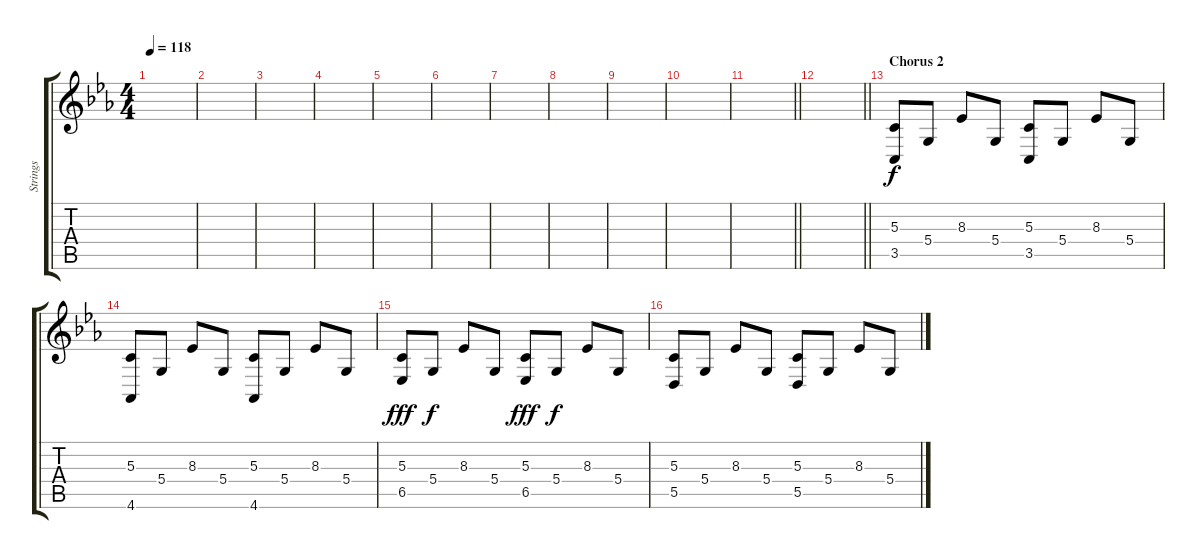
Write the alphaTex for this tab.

\track ("Strings" "Strings") {instrument stringensemble1}
\staff {score tabs}
\tuning (E4 B3 G3 D3 A2 E2) {hide}
\ts (4 4)
\tempo 118
\clef g2
\ks eb
|
|
|
|
|
|
|
|
|
|
\barLineRight lightlight
|
\barLineRight lightlight
|
\section ("" "Chorus 2")
(5.3 3.5).8 5.4.8 8.3.8 5.4.8 (5.3 3.5).8 5.4.8 8.3.8 5.4.8 |
(5.3 4.6).8 5.4.8 8.3.8 5.4.8 (5.3 4.6).8 5.4.8 8.3.8 5.4.8 |
(5.3 6.5).8{dy fff} 5.4.8{dy f} 8.3.8 5.4.8 (5.3 6.5).8{dy fff} 5.4.8{dy f} 8.3.8 5.4.8 |
(5.3 5.5).8 5.4.8 8.3.8 5.4.8 (5.3 5.5).8 5.4.8 8.3.8 5.4.8
